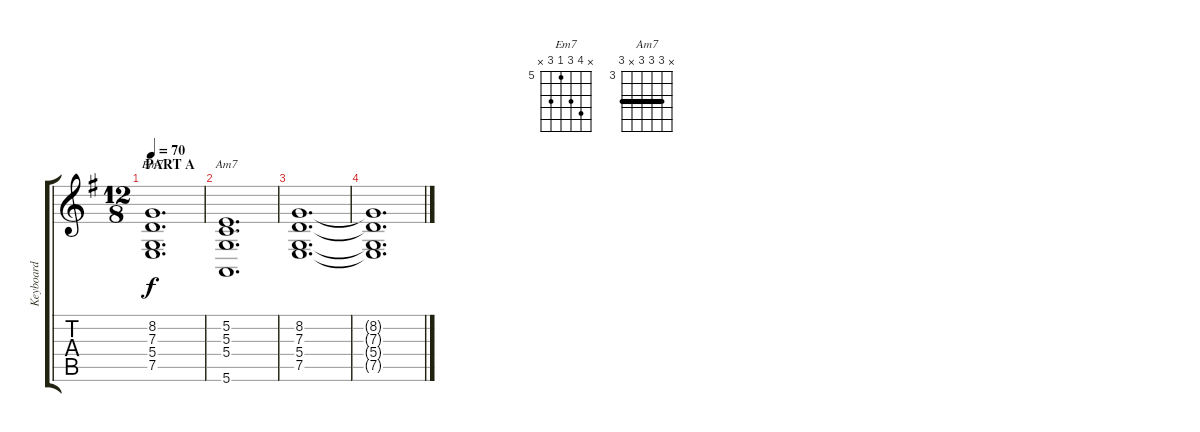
\track ("Keyboard" "Keyboard") {instrument percussiveorgan}
\staff {score tabs}
\tuning (E4 B3 G3 D3 A2 E2) {hide}
\chord ("Em7" x 8 7 5 7 x) {firstfret 5}
\chord ("Am7" x 5 5 5 x 5) {firstfret 3 barre 5}
\ts (12 8)
\section ("" "PART A")
\tempo 70
\clef g2
\ks eminor
(8.2 7.3 5.4 7.5).1{d ch "Em7" dy f instrument percussiveorgan} |
(5.2 5.3 5.4 5.6).1{d ch "Am7"} |
(8.2 7.3 5.4 7.5).1{d} |
(8.2{t} 7.3{t} 5.4{t} 7.5{t}).1{d}
